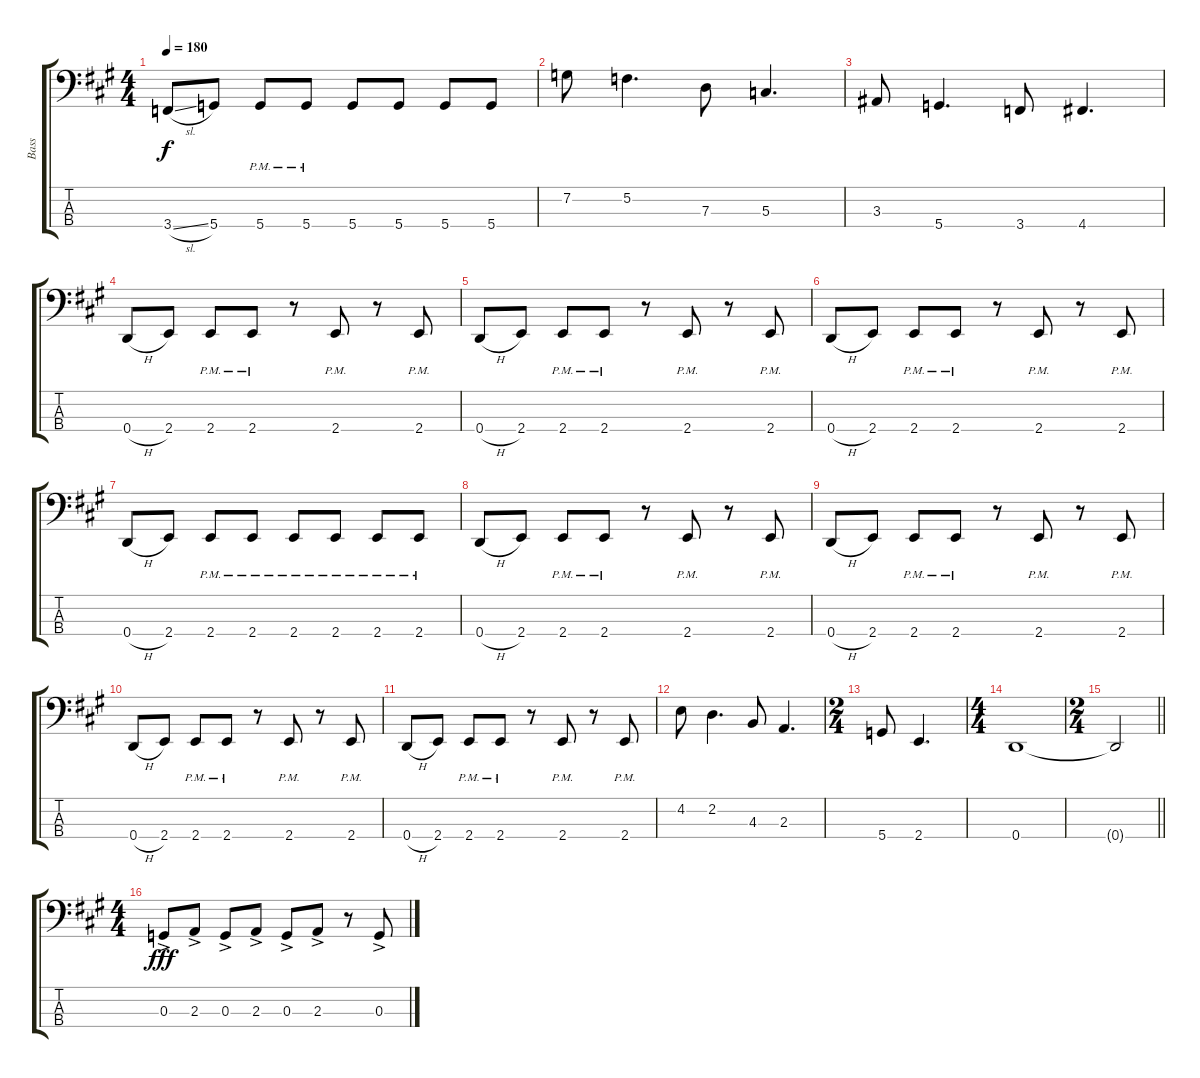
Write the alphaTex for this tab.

\track ("Bass" "Bass") {instrument electricbasspick}
\staff {score tabs}
\tuning (F2 C2 G1 D1) {hide}
\ts (4 4)
\tempo 180
\clef f4
\ks f#minor
3.4{sl}.8{dy f} 5.4.8 5.4{pm}.8 5.4{pm}.8 5.4.8 5.4.8 5.4.8 5.4.8 |
7.2.8 5.2.4{d} 7.3.8 5.3.4{d} |
3.3.8 5.4.4{d} 3.4.8 4.4.4{d} |
0.4{h}.8 2.4.8 2.4{pm}.8 2.4{pm}.8 r.8 2.4{pm}.8 r.8 2.4{pm}.8 |
0.4{h}.8 2.4.8 2.4{pm}.8 2.4{pm}.8 r.8 2.4{pm}.8 r.8 2.4{pm}.8 |
0.4{h}.8 2.4.8 2.4{pm}.8 2.4{pm}.8 r.8 2.4{pm}.8 r.8 2.4{pm}.8 |
0.4{h}.8 2.4.8 2.4{pm}.8 2.4{pm}.8 2.4{pm}.8 2.4{pm}.8 2.4{pm}.8 2.4{pm}.8 |
0.4{h}.8 2.4.8 2.4{pm}.8 2.4{pm}.8 r.8 2.4{pm}.8 r.8 2.4{pm}.8 |
0.4{h}.8 2.4.8 2.4{pm}.8 2.4{pm}.8 r.8 2.4{pm}.8 r.8 2.4{pm}.8 |
0.4{h}.8 2.4.8 2.4{pm}.8 2.4{pm}.8 r.8 2.4{pm}.8 r.8 2.4{pm}.8 |
0.4{h}.8 2.4.8 2.4{pm}.8 2.4{pm}.8 r.8 2.4{pm}.8 r.8 2.4{pm}.8 |
4.2.8 2.2.4{d} 4.3.8 2.3.4{d} |
\ts (2 4)
5.4.8 2.4.4{d} |
\ts (4 4)
0.4.1 |
\ts (2 4)
\barLineRight lightlight
0.4{t}.2 |
\ts (4 4)
0.3{ac}.8{dy fff} 2.3{ac}.8 0.3{ac}.8 2.3{ac}.8 0.3{ac}.8 2.3{ac}.8 r.8 0.3{ac}.8
